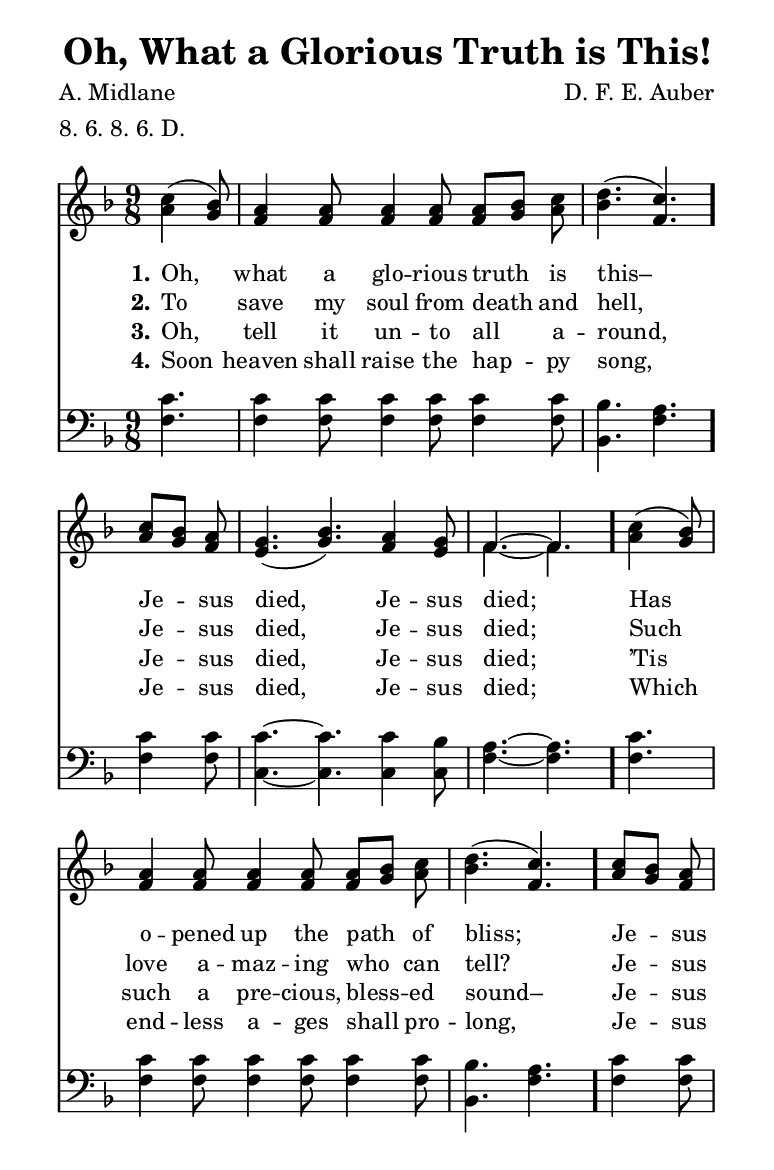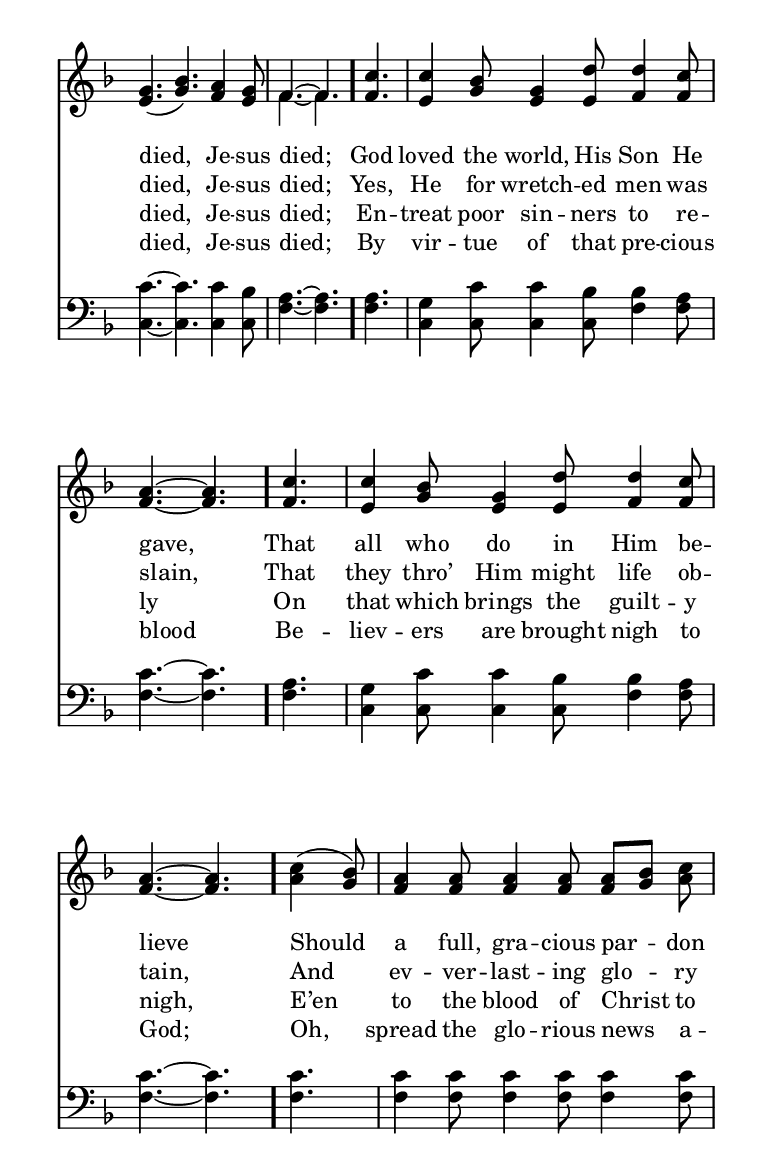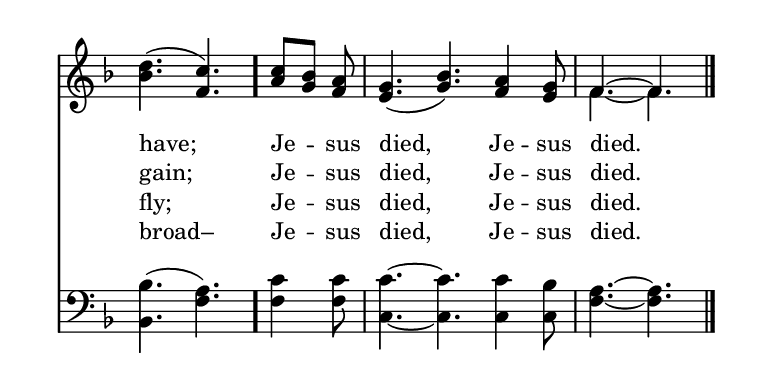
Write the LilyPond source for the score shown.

\include "common/global.ily"
\paper {
  \include "common/paper.ily"
}

\header{
  %gospel
  hymnnumber = "27"
  title = "Oh, What a Glorious Truth is This!"
  tunename = "Mercy’s Free"
  meter = "8. 6. 8. 6. D." % original has 8. 6. 8. 6. 8. 6. 8. 6.
  poet = "A. Midlane"
  composer = "D. F. E. Auber"
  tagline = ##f
}

global = {
  \include "common/overrides.ily"
  \autoBeamOff
  \override Staff.TimeSignature.style = #'numbered \time 9/8
  \once \override Score.MetronomeMark.transparent = ##t
  \tempo 4 = 80
  \key f \major
  \partial 4.
}

patternOne   = { c4( c8) | c4 c8 c4 c8 c8[ c8] c8 | c4.( c4.) c8[ c8] c8 | c4.( c4.) c4 c8 | c4. ~ c4. }
patternTwo   = { c4. | c4 c8 c4 c8 c4 c8 | c4. ~ c4. c4. | c4 c8 c4 c8 c4 c8 | c4. ~ c4. }
patternThree = { c4. | c4 c8 c4 c8 c4 c8 | c4. c4. c4 c8 | c4. ~ c4. c4 c8 | c4. ~ c4. }
patternFour  = { c4( c8) | c4 c8 c4 c8 c8[ c8] c8 | c4.( c4.) c8[ c8] c8 | c4.( c4.) c4 c8 | c4. ~ c4. }
patternFive  = { c4. | c4 c8 c4 c8 c4 c8 | c4.( c4.) c4 c8 | c4. ~ c4. c4 c8 | c4. ~ c4. }

notesSoprano = {
\global
\relative c' {

    \changePitch \patternOne  { c' bes | a a a a a bes c | d c c bes a | g bes a g | f f }
    \changePitch \patternOne  { c' bes | a a a a a bes c | d c c bes a | g bes a g | f f }
    \changePitch \patternTwo  { c' | c bes g d' d c | a a c | c bes g d' d c | a a }
    \changePitch \patternFour { c bes | a a a a a bes c | d c c bes a | g bes a g | f f }

	\bar "|."

}
}

notesAlto = {
\global
\relative e' {

    \changePitch \patternOne  { a g | f f f f f g a | bes f a g f | e g f e | f f }
    \changePitch \patternOne  { a g | f f f f f g a | bes f a g f | e g f e | f f }
    \changePitch \patternTwo  { f | e g e e f f | f f f | e g e e f f | f f }
    \changePitch \patternFour { a g | f f f f f g a | bes f a g f | e g f e | f f }

}
}

notesTenor = {
\global
\relative a {

    \changePitch \patternThree { c | c c c c c c | bes a c c | c c c bes | a a }
    \changePitch \patternThree { c | c c c c c c | bes a c c | c c c bes | a a }
    \changePitch \patternTwo   { a | g c c bes bes a | c c a | g c c bes bes a | c c }
    \changePitch \patternFive  { c | c c c c c c | bes a c c | c c c bes | a a }

}
}

notesBass = {
\global
\relative a {

    \changePitch \patternThree { f | f f f f f f | bes, f' f f | c c c c | f f }
    \changePitch \patternThree { f | f f f f f f | bes, f' f f | c c c c | f f }
    \changePitch \patternTwo   { f | c c c c f f | f f | f c c c c f f | f f }
    \changePitch \patternFive  { f | f f f f f f | bes, f' f f | c c c c | f f }

}
}

wordsA = \lyricmode {
\set stanza = "1."

Oh, what a glo -- rious truth is this– \bar "."
Je -- sus died, Je -- sus died; \bar "." \eogbreak
Has o -- pened up the path of bliss; \bar "."
Je -- sus died, Je -- sus died; \bar "." \eogbreak
God loved the world, His Son He gave, \bar "."
That all who do in Him be -- lieve \bar "." \eogbreak
Should a full, gra -- cious par -- don have; \bar "."
Je -- sus died, Je -- sus died. \bar "." \eogbreak

}

wordsB = \lyricmode {
\set stanza = "2."

To save my soul from death and hell,
Je -- sus died, Je -- sus died;
Such love a -- maz -- ing who can tell?
Je -- sus died, Je -- sus died;
Yes, He for wretch -- ed men was slain,
That they thro’ Him might life ob -- tain,
And ev -- ver -- last -- ing glo -- ry gain;
Je -- sus died, Je -- sus died.

}

wordsC = \lyricmode {
\set stanza = "3."

Oh, tell it un -- to all a -- round,
Je -- sus died, Je -- sus died;
’Tis such a pre -- cious, bless -- ed sound–
Je -- sus died, Je -- sus died;
En -- treat poor sin -- ners to re -- ly
On that which brings the guilt -- y nigh,
E’en to the blood of Christ to fly;
Je -- sus died, Je -- sus died.

}

wordsD = \lyricmode {
\set stanza = "4."

Soon heaven shall raise the hap -- py song,
Je -- sus died, Je -- sus died;
Which end -- less a -- ges shall pro -- long,
Je -- sus died, Je -- sus died;
By vir -- tue of that pre -- cious blood
Be -- liev -- ers are brought nigh to God;
Oh, spread the glo -- rious news a -- broad–
Je -- sus died, Je -- sus died.

}


\score {
  \context ChoirStaff <<
    \context Staff = upper <<
      \set Staff.autoBeaming = ##f
      \set ChoirStaff.systemStartDelimiter = #'SystemStartBar
      \set ChoirStaff.printPartCombineTexts = ##f
      \partcombine #'(2 . 9) \notesSoprano \notesAlto
      \context NullVoice = sopranos { \voiceOne << \notesSoprano >> }
      \context NullVoice = altos { \voiceTwo << \notesAlto >> }
      \context Lyrics = one   \lyricsto sopranos \wordsA
      \context Lyrics = two   \lyricsto sopranos \wordsB
      \context Lyrics = three \lyricsto sopranos \wordsC
      \context Lyrics = four  \lyricsto sopranos \wordsD
    >>
    \context Staff = men <<
      \set Staff.autoBeaming = ##f
      \clef bass
      \set ChoirStaff.printPartCombineTexts = ##f
      \partcombine #'(2 . 9) \notesTenor \notesBass
      \context NullVoice = tenors { \voiceOne << \notesTenor >> }
      \context NullVoice = basses { \voiceTwo << \notesBass >> }
    >>
  >>
  \layout {
    \include "common/layout.ily"
  }
  \midi{
    \include "common/midi.ily"
  }
}

\version "2.19.49"  % necessary for upgrading to future LilyPond versions.

